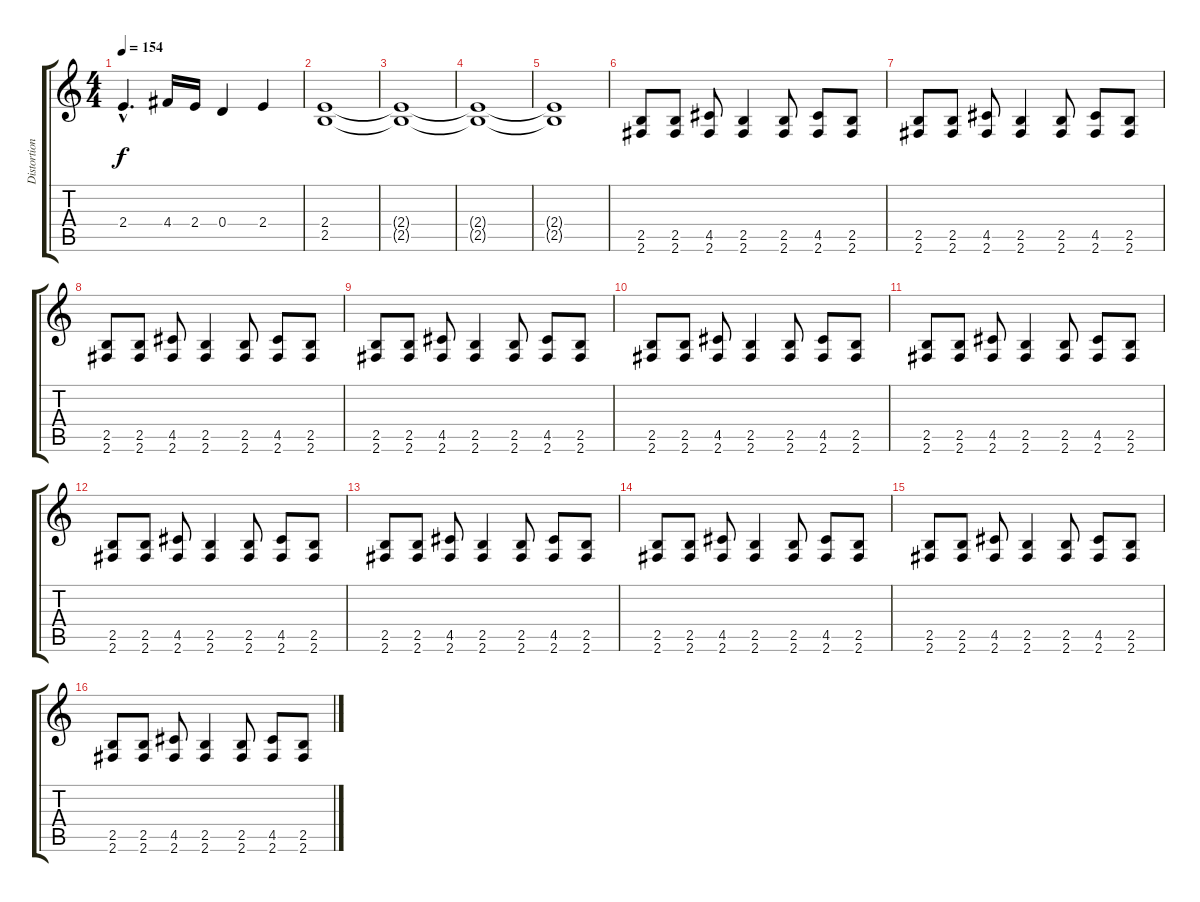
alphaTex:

\track ("Distortion Guitar" "Distortion") {instrument distortionguitar}
\staff {score tabs}
\tuning (E4 B3 G3 D3 A2 E2) {hide}
\ts (4 4)
\tempo 154
\clef g2
\ks c
2.4{hac}.4{d dy f} 4.4.16 2.4.16 0.4.4 2.4.4 |
(2.4 2.5).1 |
(2.4{t} 2.5{t}).1 |
(2.4{t} 2.5{t}).1 |
(2.4{t} 2.5{t}).1 |
(2.5 2.6).8 (2.5 2.6).8 (4.5 2.6).8 (2.5 2.6).4 (2.5 2.6).8 (4.5 2.6).8 (2.5 2.6).8 |
(2.5 2.6).8 (2.5 2.6).8 (4.5 2.6).8 (2.5 2.6).4 (2.5 2.6).8 (4.5 2.6).8 (2.5 2.6).8 |
(2.5 2.6).8 (2.5 2.6).8 (4.5 2.6).8 (2.5 2.6).4 (2.5 2.6).8 (4.5 2.6).8 (2.5 2.6).8 |
(2.5 2.6).8 (2.5 2.6).8 (4.5 2.6).8 (2.5 2.6).4 (2.5 2.6).8 (4.5 2.6).8 (2.5 2.6).8 |
(2.5 2.6).8 (2.5 2.6).8 (4.5 2.6).8 (2.5 2.6).4 (2.5 2.6).8 (4.5 2.6).8 (2.5 2.6).8 |
(2.5 2.6).8 (2.5 2.6).8 (4.5 2.6).8 (2.5 2.6).4 (2.5 2.6).8 (4.5 2.6).8 (2.5 2.6).8 |
(2.5 2.6).8 (2.5 2.6).8 (4.5 2.6).8 (2.5 2.6).4 (2.5 2.6).8 (4.5 2.6).8 (2.5 2.6).8 |
(2.5 2.6).8 (2.5 2.6).8 (4.5 2.6).8 (2.5 2.6).4 (2.5 2.6).8 (4.5 2.6).8 (2.5 2.6).8 |
(2.5 2.6).8 (2.5 2.6).8 (4.5 2.6).8 (2.5 2.6).4 (2.5 2.6).8 (4.5 2.6).8 (2.5 2.6).8 |
(2.5 2.6).8 (2.5 2.6).8 (4.5 2.6).8 (2.5 2.6).4 (2.5 2.6).8 (4.5 2.6).8 (2.5 2.6).8 |
(2.5 2.6).8 (2.5 2.6).8 (4.5 2.6).8 (2.5 2.6).4 (2.5 2.6).8 (4.5 2.6).8 (2.5 2.6).8
